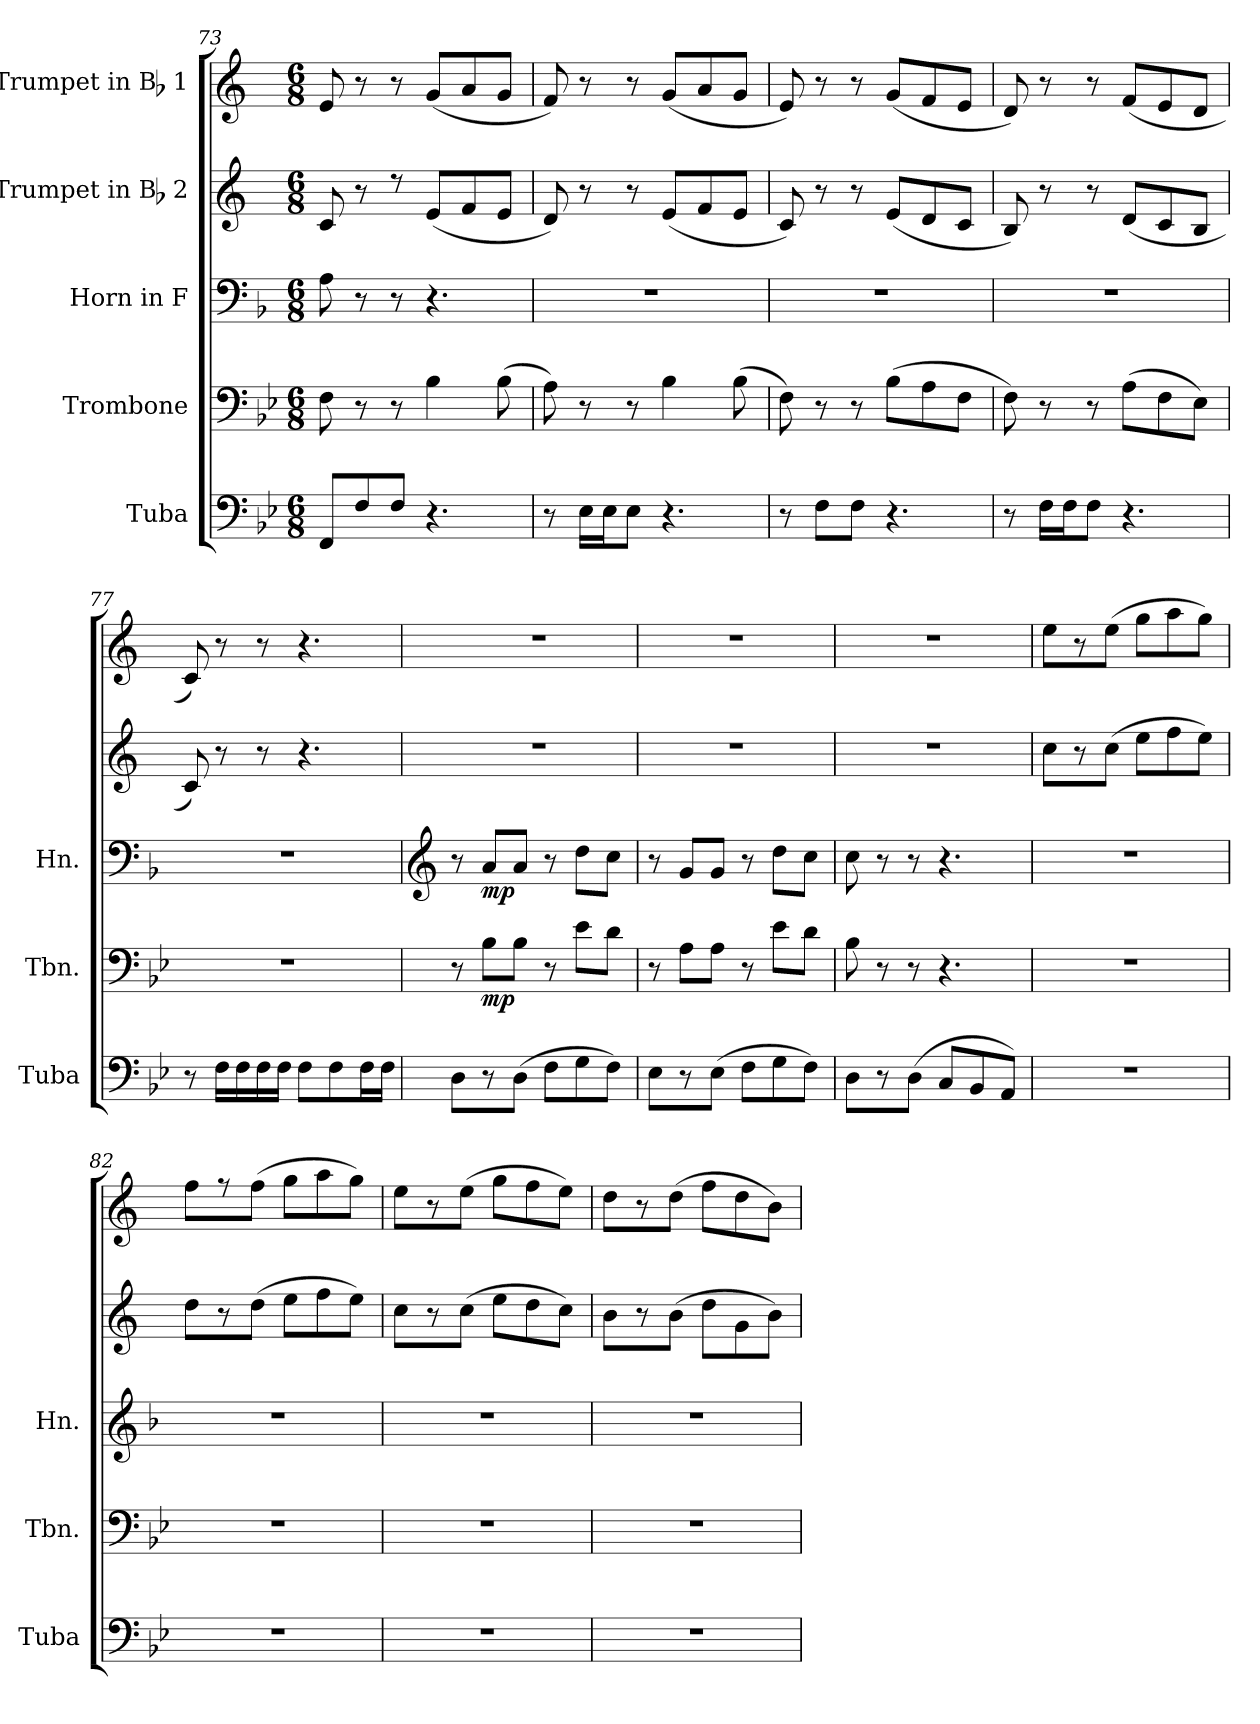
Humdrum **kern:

**kern	**kern	**dynam	**kern	**dynam	**kern	**kern
*part5	*part4	*part4	*part3	*part3	*part2	*part1
*staff5	*staff4	*staff4	*staff3	*staff3	*staff2	*staff1
*I"Tuba	*I"Trombone	*	*I"Horn in F	*	*I"Trumpet in Bb 2	*I"Trumpet in Bb 1
*I'Tuba	*I'Tbn.	*	*I'Hn.	*	*	*
*clefF4	*clefF4	*	*clefF4	*	*clefG2	*clefG2
*	*	*	*ITrd4c7	*	*ITrd1c2	*ITrd1c2
*k[b-e-]	*k[b-e-]	*	*k[b-e-]	*	*k[b-e-]	*k[b-e-]
*B-:	*B-:	*	*B-:	*	*B-:	*B-:
*M6/8	*M6/8	*	*M6/8	*	*M6/8	*M6/8
=73	=73	=73	=73	=73	=73	=73
8FF/L	8F\	.	8D\	.	8B-/	8d/
8F/	8r	.	8r	.	8r	8r
8F/J	8r	.	8r	.	8rcc	8r
4.r	4B-\	.	4.r	.	(<8d/L	(<8f/L
.	.	.	.	.	8e-/	8g/
.	(>8B-\	.	.	.	8d/J	8f/J
=74	=74	=74	=74	=74	=74	=74
8r	8A\)	.	2.r	.	8c/)	8e-/)
16E-\LL	8r	.	.	.	8r	8r
16E-\J	.	.	.	.	.	.
8E-\J	8r	.	.	.	8r	8r
4.r	4B-\	.	.	.	(<8d/L	(<8f/L
.	.	.	.	.	8e-/	8g/
.	(>8B-\	.	.	.	8d/J	8f/J
=75	=75	=75	=75	=75	=75	=75
8r	8F\)	.	2.r	.	8B-/)	8d/)
8F\L	8r	.	.	.	8r	8r
8F\J	8r	.	.	.	8r	8r
4.r	(>8B-\L	.	.	.	(<8d/L	(<8f/L
.	8A\	.	.	.	8c/	8e-/
.	8F\J	.	.	.	8B-/J	8d/J
=76	=76	=76	=76	=76	=76	=76
8r	8F\)	.	2.r	.	8A/)	8c/)
16F\LL	8r	.	.	.	8r	8r
16F\J	.	.	.	.	.	.
8F\J	8r	.	.	.	8r	8r
4.r	(>8A\L	.	.	.	(<8c/L	(<8e-/L
.	8F\	.	.	.	8B-/	8d/
.	8E-\J)	.	.	.	8A/J	8c/J
!!LO:LB:g=z
=77	=77	=77	=77	=77	=77	=77
8r	2.r	.	2.r	.	8B-/)	8B-/)
16F\LL	.	.	.	.	8r	8r
16F\	.	.	.	.	.	.
16F\	.	.	.	.	8r	8r
16F\JJ	.	.	.	.	.	.
8F\L	.	.	.	.	4.r	4.r
8F\	.	.	.	.	.	.
16F\L	.	.	.	.	.	.
16F\JJ	.	.	.	.	.	.
=78	=78	=78	=78	=78	=78	=78
*	*	*	*clefG2	*	*	*
8D\L	8r	.	8r	.	2.r	2.r
!	!	!LO:DY:b	!	!LO:DY:b	!	!
8r	8B-\L	mp	8d/L	mp	.	.
(>8D\J	8B-\J	.	8d/J	.	.	.
8F\L	8r	.	8r	.	.	.
8G\	8e-\L	.	8g\L	.	.	.
8F\J)	8d\J	.	8f\J	.	.	.
=79	=79	=79	=79	=79	=79	=79
8E-\L	8r	.	8r	.	2.r	2.r
8r	8A\L	.	8c/L	.	.	.
(>8E-\J	8A\J	.	8c/J	.	.	.
8F\L	8r	.	8r	.	.	.
8G\	8e-\L	.	8g\L	.	.	.
8F\J)	8d\J	.	8f\J	.	.	.
=80	=80	=80	=80	=80	=80	=80
8D\L	8B-\	.	8f\	.	2.r	2.r
8r	8r	.	8r	.	.	.
(>8D\J	8r	.	8r	.	.	.
8C/L	4.r	.	4.r	.	.	.
8BB-/	.	.	.	.	.	.
8AA/J)	.	.	.	.	.	.
=81	=81	=81	=81	=81	=81	=81
2.r	2.r	.	2.r	.	8b-\L	8dd\L
.	.	.	.	.	8r	8r
.	.	.	.	.	(>8b-\J	(>8dd\J
.	.	.	.	.	8dd\L	8ff\L
.	.	.	.	.	8ee-\	8gg\
.	.	.	.	.	8dd\J)	8ff\J)
=82	=82	=82	=82	=82	=82	=82
2.r	2.r	.	2.r	.	8cc\L	8ee-\L
.	.	.	.	.	8r	8r
.	.	.	.	.	(>8cc\J	(>8ee-\J
.	.	.	.	.	8dd\L	8ff\L
.	.	.	.	.	8ee-\	8gg\
.	.	.	.	.	8dd\J)	8ff\J)
!!LO:PB:g=z
=83	=83	=83	=83	=83	=83	=83
2.r	2.r	.	2.r	.	8b-\L	8dd\L
.	.	.	.	.	8r	8r
.	.	.	.	.	(>8b-\J	(>8dd\J
.	.	.	.	.	8dd\L	8ff\L
.	.	.	.	.	8cc\	8ee-\
.	.	.	.	.	8b-\J)	8dd\J)
=84	=84	=84	=84	=84	=84	=84
2.r	2.r	.	2.r	.	8a\L	8cc\L
.	.	.	.	.	8r	8r
.	.	.	.	.	(<8a\J	(>8cc\J
.	.	.	.	.	8cc\L	8ee-\L
.	.	.	.	.	8f\	8cc\
.	.	.	.	.	8a\J)	8a\J)
=	=	=	=	=	=	=
*-	*-	*-	*-	*-	*-	*-
